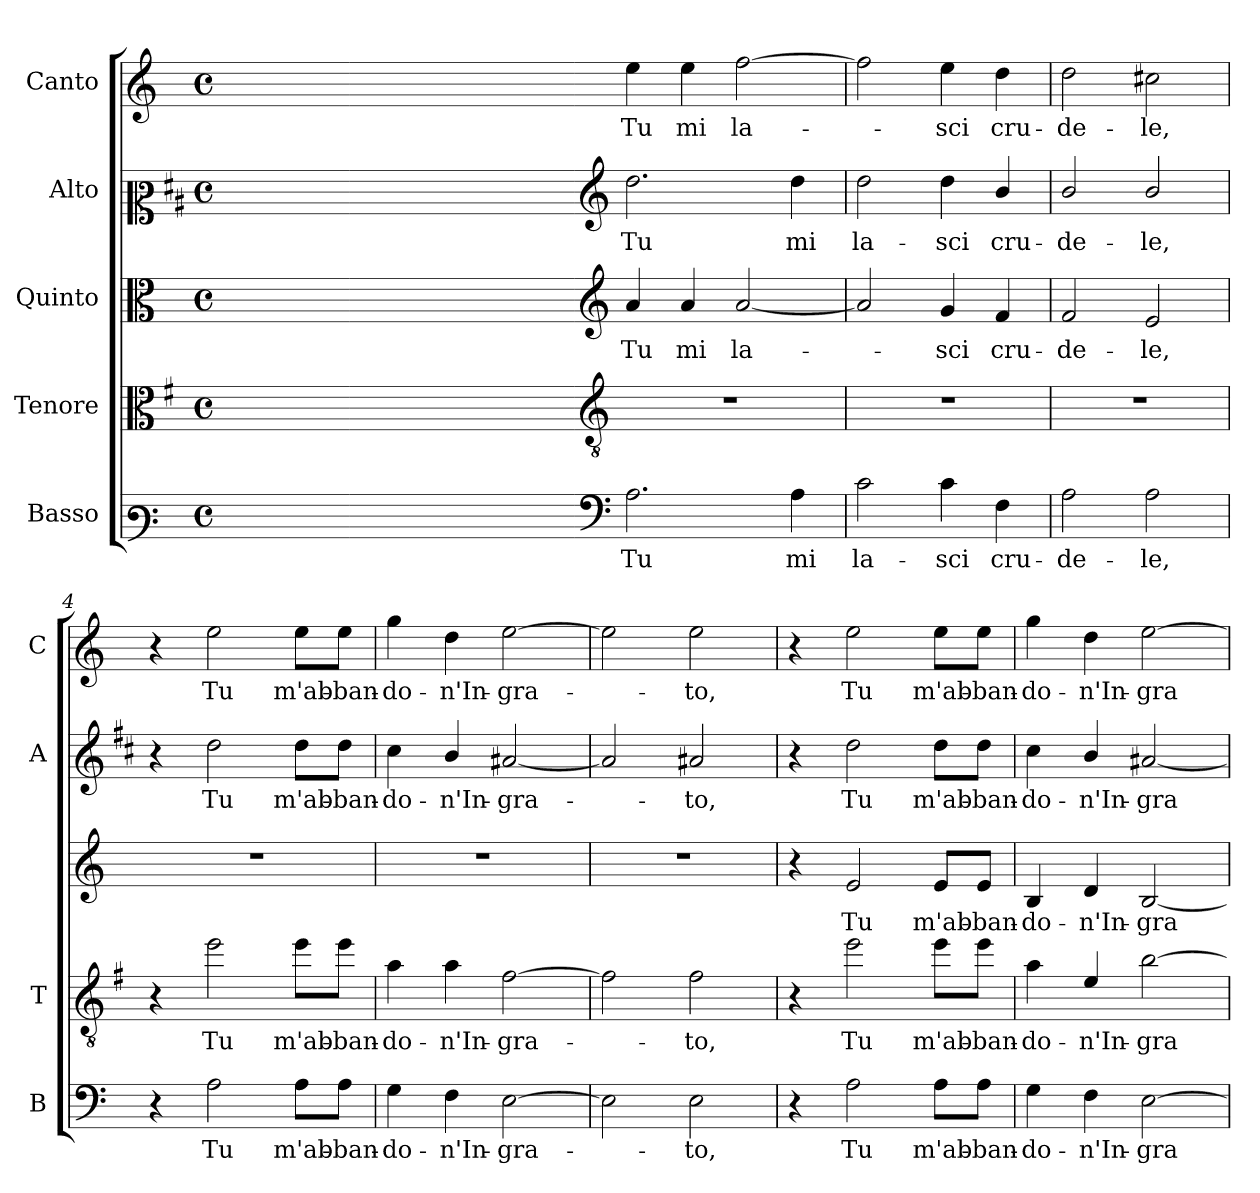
**kern	**text	**kern	**text	**kern	**text	**kern	**text	**kern	**text
*part5	*part5	*part4	*part4	*part3	*part3	*part2	*part2	*part1	*part1
*staff5	*staff5	*staff4	*staff4	*staff3	*staff3	*staff2	*staff2	*staff1	*staff1
*I"Basso	*	*I"Tenore	*	*I"Quinto	*	*I"Alto	*	*I"Canto	*
*I'B	*	*I'T	*	*	*	*I'A	*	*I'C	*
*clefF3	*	*clefC3	*	*clefC3	*	*clefC2	*	*clefG2	*
*	*	*ITrd4c7	*	*	*	*ITrd1c2	*	*	*
*k[]	*	*k[]	*	*k[]	*	*k[]	*	*k[]	*
*C:	*	*C:	*	*C:	*	*C:	*	*C:	*
*M4/4	*	*M4/4	*	*M4/4	*	*M4/4	*	*M4/4	*
*met(c)	*	*met(c)	*	*met(c)	*	*met(c)	*	*met(c)	*
=	=	=	=	=	=	=	=	=	=
1ryy	.	1ryy	.	1ryy	.	1ryy	.	1ryy	.
=1X-	=1X-	=1X-	=1X-	=1X-	=1X-	=1X-	=1X-	=1X-	=1X-
4ryy	.	4ryy	.	4ryy	.	4ryy	.	4ryy	.
4ryy	.	4ryy	.	4ryy	.	4ryy	.	4ryy	.
4ryy	.	4ryy	.	4ryy	.	4ryy	.	4ryy	.
4ryy	.	4ryy	.	4ryy	.	4ryy	.	4ryy	.
=1-	=1-	=1-	=1-	=1-	=1-	=1-	=1-	=1-	=1-
*clefF4	*	*clefGv2	*	*clefG2	*	*clefG2	*	*	*
!	!LO:LY:b	!	!	!	!LO:LY:b	!	!LO:LY:b	!	!LO:LY:b
2.A\	Tu	1r	.	4a/	Tu	2.cc\	Tu	4ee\	Tu
!	!	!	!	!	!LO:LY:b	!	!	!	!LO:LY:b
.	.	.	.	4a/	mi	.	.	4ee\	mi
!	!	!	!	!	!LO:LY:b	!	!	!	!LO:LY:b
.	.	.	.	[2a/	la-	.	.	[2ff\	la-
!	!LO:LY:b	!	!	!	!	!	!LO:LY:b	!	!
4A\	mi	.	.	.	.	4cc\	mi	.	.
=2	=2	=2	=2	=2	=2	=2	=2	=2	=2
!	!LO:LY:b	!	!	!	!	!	!LO:LY:b	!	!
2c\	la-	1r	.	2a/]	.	2cc\	la-	2ff\]	.
!	!LO:LY:b	!	!	!	!LO:LY:b	!	!LO:LY:b	!	!LO:LY:b
4c\	-sci	.	.	4g/	-sci	4cc\	-sci	4ee\	-sci
!	!LO:LY:b	!	!	!	!LO:LY:b	!	!LO:LY:b	!	!LO:LY:b
4F\	cru-	.	.	4f/	cru-	4a/	cru-	4dd\	cru-
=3	=3	=3	=3	=3	=3	=3	=3	=3	=3
!	!LO:LY:b	!	!	!	!LO:LY:b	!	!LO:LY:b	!	!LO:LY:b
2A\	-de-	1r	.	2f/	-de-	2a/	-de-	2dd\	-de-
!	!LO:LY:b	!	!	!	!LO:LY:b	!	!LO:LY:b	!	!LO:LY:b
2A\	-le,	.	.	2e/	-le,	2a/	-le,	2cc#X\	-le,
=4	=4	=4	=4	=4	=4	=4	=4	=4	=4
4r	.	4r	.	1r	.	4r	.	4r	.
!	!LO:LY:b	!	!LO:LY:b	!	!	!	!LO:LY:b	!	!LO:LY:b
2A\	Tu	2a\	Tu	.	.	2cc\	Tu	2ee\	Tu
!	!LO:LY:b	!	!LO:LY:b	!	!	!	!LO:LY:b	!	!LO:LY:b
8A\L	m'ab-	8a\L	m'ab-	.	.	8cc\L	m'ab-	8ee\L	m'ab-
!	!LO:LY:b	!	!LO:LY:b	!	!	!	!LO:LY:b	!	!LO:LY:b
8A\J	-ban-	8a\J	-ban-	.	.	8cc\J	-ban-	8ee\J	-ban-
=5	=5	=5	=5	=5	=5	=5	=5	=5	=5
!	!LO:LY:b	!	!LO:LY:b	!	!	!	!LO:LY:b	!	!LO:LY:b
4G\	-do-	4d\	-do-	1r	.	4b\	-do-	4gg\	-do-
!	!LO:LY:b	!	!LO:LY:b	!	!	!	!LO:LY:b	!	!LO:LY:b
4F\	-n'In-	4d\	-n'In-	.	.	4a/	-n'In-	4dd\	-n'In-
!	!LO:LY:b	!	!LO:LY:b	!	!	!	!LO:LY:b	!	!LO:LY:b
[2E\	-gra-	[2B\	-gra-	.	.	[2g#X/	-gra-	[2ee\	-gra-
=6	=6	=6	=6	=6	=6	=6	=6	=6	=6
2E\]	.	2B\]	.	1r	.	2g#/]	.	2ee\]	.
!	!LO:LY:b	!	!LO:LY:b	!	!	!	!LO:LY:b	!	!LO:LY:b
2E\	-to,	2B\	-to,	.	.	2g#X/	-to,	2ee\	-to,
!!LO:LB:g=z
=7	=7	=7	=7	=7	=7	=7	=7	=7	=7
4r	.	4r	.	4r	.	4r	.	4r	.
!	!LO:LY:b	!	!LO:LY:b	!	!LO:LY:b	!	!LO:LY:b	!	!LO:LY:b
2A\	Tu	2a\	Tu	2e/	Tu	2cc\	Tu	2ee\	Tu
!	!LO:LY:b	!	!LO:LY:b	!	!LO:LY:b	!	!LO:LY:b	!	!LO:LY:b
8A\L	m'ab-	8a\L	m'ab-	8e/L	m'ab-	8cc\L	m'ab-	8ee\L	m'ab-
!	!LO:LY:b	!	!LO:LY:b	!	!LO:LY:b	!	!LO:LY:b	!	!LO:LY:b
8A\J	-ban-	8a\J	-ban-	8e/J	-ban-	8cc\J	-ban-	8ee\J	-ban-
=8	=8	=8	=8	=8	=8	=8	=8	=8	=8
!	!LO:LY:b	!	!LO:LY:b	!	!LO:LY:b	!	!LO:LY:b	!	!LO:LY:b
4G\	-do-	4d\	-do-	4B/	-do-	4b\	-do-	4gg\	-do-
!	!LO:LY:b	!	!LO:LY:b	!	!LO:LY:b	!	!LO:LY:b	!	!LO:LY:b
4F\	-n'In-	4A/	-n'In-	4d/	-n'In-	4a/	-n'In-	4dd\	-n'In-
!	!LO:LY:b	!	!LO:LY:b	!	!LO:LY:b	!	!LO:LY:b	!	!LO:LY:b
[2E\	-gra-	[2e\	-gra-	[2B/	-gra-	[2g#X/	-gra-	[2ee\	-gra-
=	=	=	=	=	=	=	=	=	=
*-	*-	*-	*-	*-	*-	*-	*-	*-	*-
